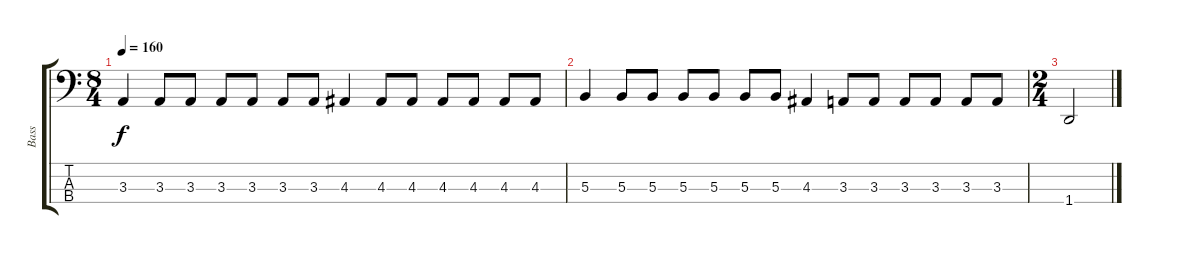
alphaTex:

\track ("Bass" "Bass") {instrument electricbassfinger}
\staff {score tabs}
\tuning (E2 B1 Gb1 Db1) {hide}
\ts (8 4)
\tempo 160
\clef f4
\ks c
3.3.4{dy f} 3.3.8 3.3.8 3.3.8 3.3.8 3.3.8 3.3.8 4.3.4 4.3.8 4.3.8 4.3.8 4.3.8 4.3.8 4.3.8 |
5.3.4 5.3.8 5.3.8 5.3.8 5.3.8 5.3.8 5.3.8 4.3.4 3.3.8 3.3.8 3.3.8 3.3.8 3.3.8 3.3.8 |
\ts (2 4)
1.4.2
